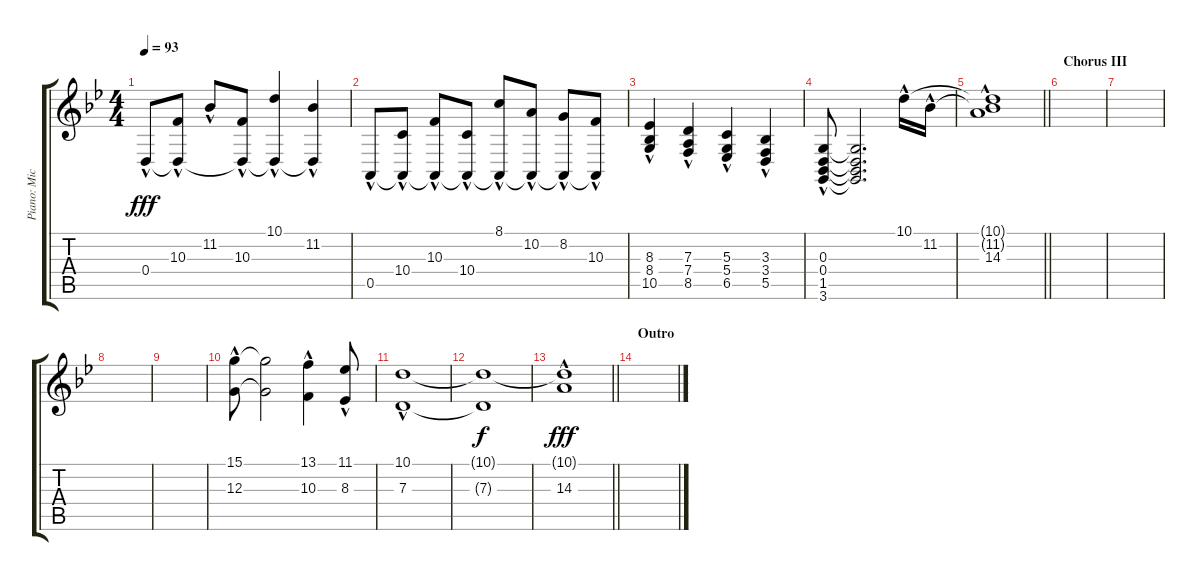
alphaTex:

\track ("Piano: Michael" "Piano: Mic") {instrument acousticgrandpiano}
\staff {score tabs}
\tuning (E4 B3 G3 D3 A2 E2) {hide}
\ts (4 4)
\tempo 93
\clef g2
\ks bb
0.4{hac}.8{dy fff} (10.3{hac} 0.4{t}).8 11.2{hac}.8 (10.3{hac} 0.4{t}).8 (10.1{hac} 0.4{t}).4 (11.2{hac} 0.4{t}).4 |
0.5{hac}.8 (10.4{hac} 0.5{t}).8 (10.3{hac} 0.5{t}).8 (10.4{hac} 0.5{t}).8 (8.1{hac} 0.5{t}).8 (10.2{hac} 0.5{t}).8 (8.2{hac} 0.5{t}).8 (10.3{hac} 0.5{t}).8 |
(8.3{hac} 8.4{hac} 10.5{hac}).4 (7.3{hac} 7.4{hac} 8.5{hac}).4 (5.3{hac} 5.4{hac} 6.5{hac}).4 (3.3{hac} 3.4{hac} 5.5{hac}).4 |
(0.3{hac} 0.4{hac} 1.5{hac} 3.6{hac}).8 (0.3{t} 0.4{t} 1.5{t} 3.6{t}).2{d} 10.1{hac}.16 11.2{hac}.16 |
\barLineRight lightlight
(10.1{t} 11.2{t} 14.3{hac}).1 |
\section ("" "Chorus III")
|
|
|
|
(15.1{hac} 12.3{hac}).8 (15.1{t} 12.3{t}).2 (13.1{hac} 10.3{hac}).4 (11.1{hac} 8.3{hac}).8 |
(10.1{hac} 7.3{hac}).1 |
(10.1{t} 7.3{t}).1{dy f} |
\barLineRight lightlight
(10.1{t} 14.3{hac}).1{dy fff} |
\section ("" "Outro")
